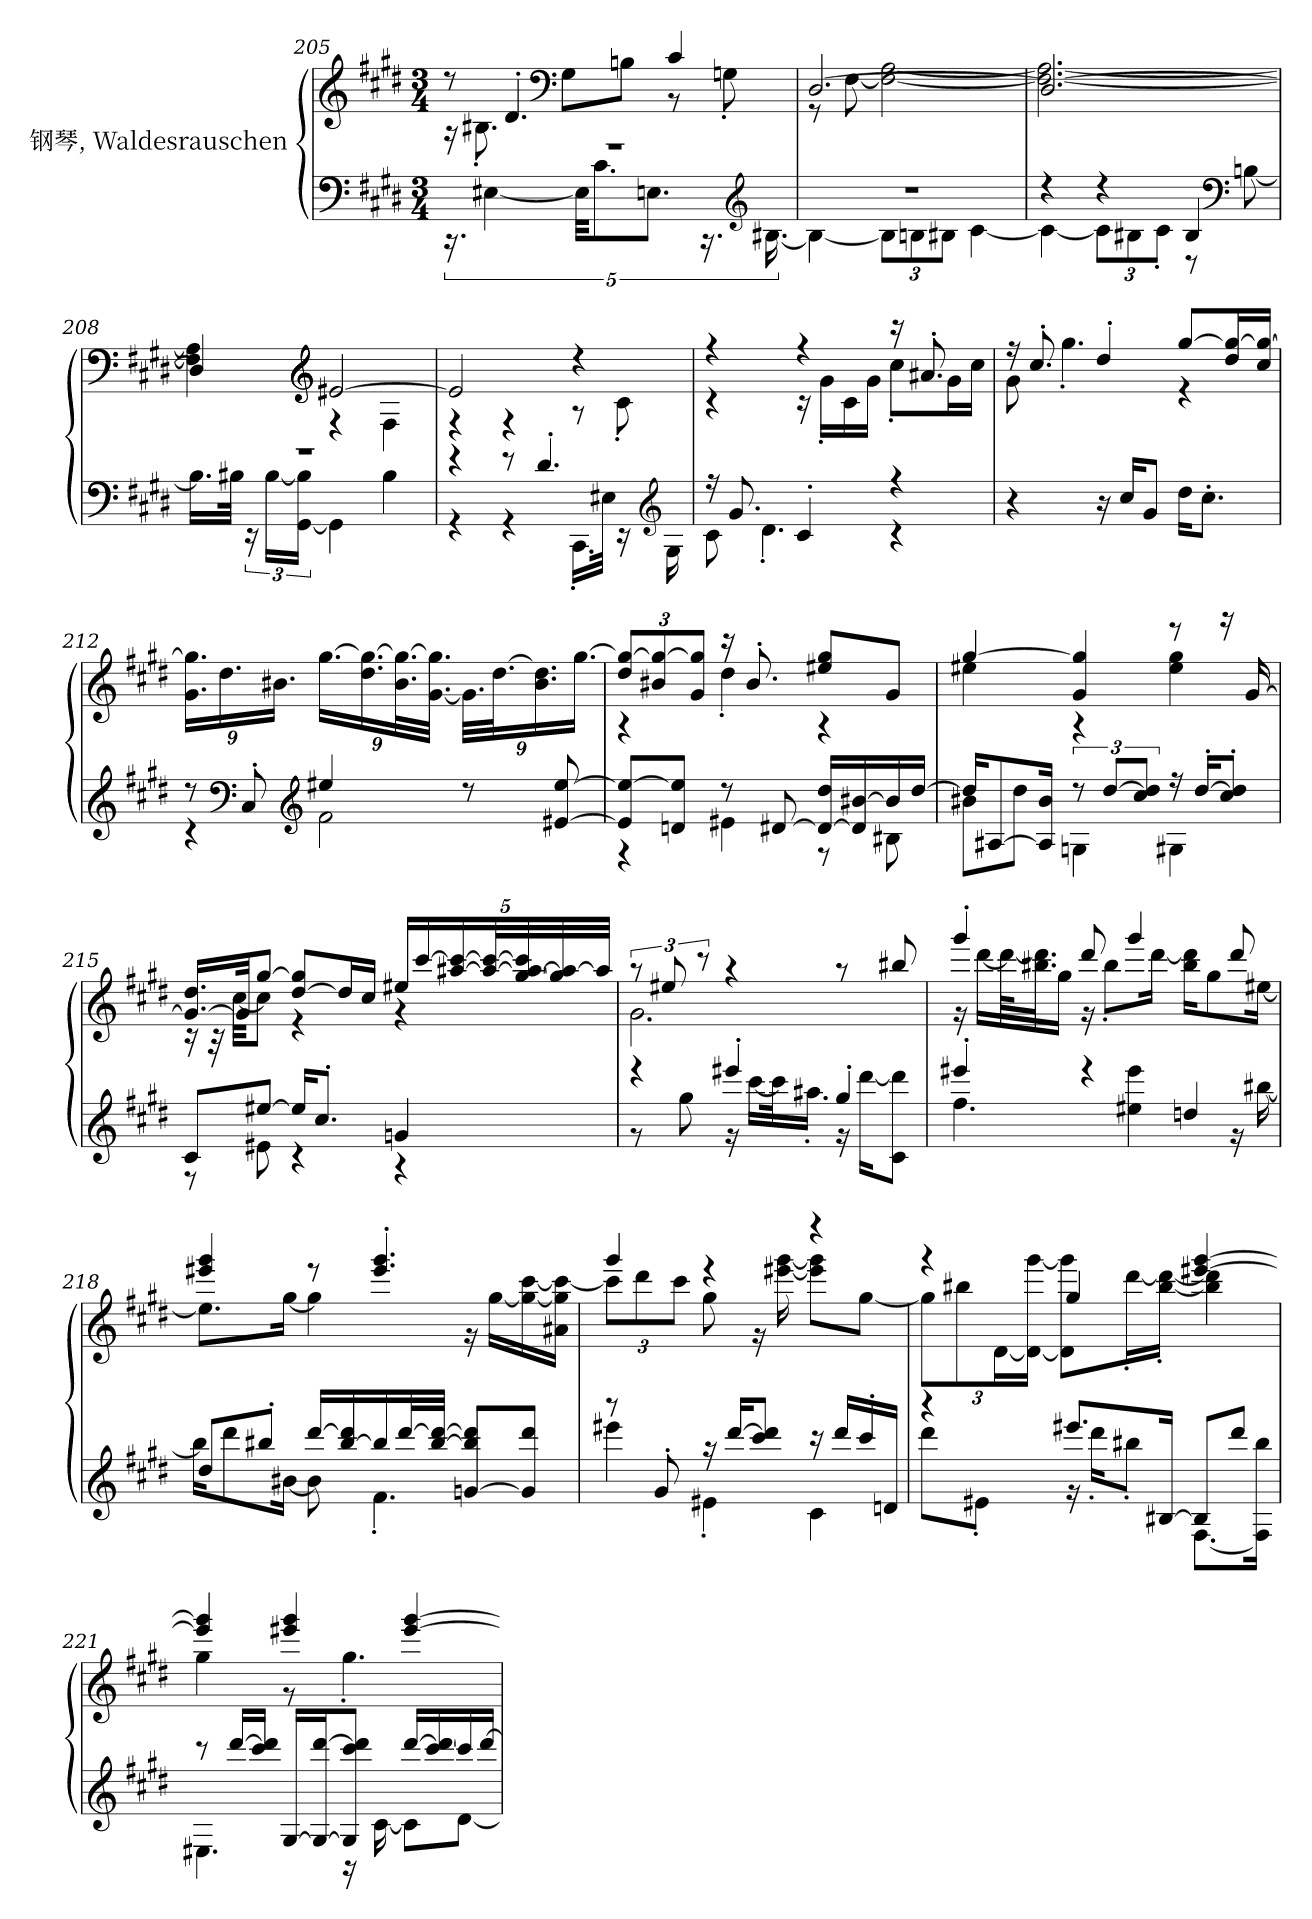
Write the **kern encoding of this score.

**kern	**kern
*part1	*part1
*staff2	*staff1
*I"钢琴, Waldesrauschen	*
!!LO:LB:g=z
*clefF4	*clefG2
*k[f#c#g#d#]	*k[f#c#g#d#]
*M3/4	*M3/4
=205	=205
*^	*^
2.r	20.r	8r	16r
.	.	.	8.B#X'\
.	[5E#X\	.	.
.	.	4.d#'/	.
*	*	*clefF4	*
.	.	.	8G#\L
.	40E#\KKL]	.	.
.	10.c#\	.	.
.	.	.	8Bn\J
.	10.En\J	.	.
.	.	4c#/	8r
.	20.r	.	.
.	.	.	8Gn'\
*clefG2	*	*	*
.	[20.B#X\	.	.
=206	=206	=206	=206
2.r	4B#\_	[2.D#/	8r
.	.	.	[8F#\
*	*Xbrackettup	*	*
.	12B#\L]	.	2F#\_ [2A\
.	12Bn\	.	.
.	12B#X\J	.	.
.	[4c#\	.	.
=207	=207	=207	=207
4r	4c#\_	2.D#/_	2.F#\_ 2.A\_
4r	12c#\L]	.	.
.	12B#X\	.	.
.	12c#'\J	.	.
4B#/	8r	.	.
*clefF4	*	*	*
.	[8Bn\	.	.
!!LO:LB:g=z	!!
=208	=208	=208	=208
2.r	16.B\LL]	4D#/]	4F#\] 4A\]
.	32B#X\JJk	.	.
*	*brackettup	*	*
.	24r	.	.
.	[24B#\LL	.	.
.	[24GG#\ 24B#\]JJ	.	.
*	*	*clefG2	*
.	4GG#\]	[2e#X/	4r
.	4B#\	.	4F#\
=209	=209	=209	=209
4r	4r	2e#/]	4r
8r	4r	.	4r
4.d#'/	.	.	.
.	16.CC#'\LL	4r	8r
.	32E#X\JJk	.	.
.	16r	.	8c#'\
*clefG2	*	*	*
.	16G#\	.	.
=210	=210	=210	=210
16r	8c#\	4r	4r
8.g#/	.	.	.
.	4.d#'\	.	.
4c#'/	.	4r	16r
.	.	.	16g#'\LL
.	.	.	16c#\
.	.	.	16g#\JJ
4r	4r	16r	8cc#'\L
.	.	8.a#X'/	.
.	.	.	16g#\L
.	.	.	16cc#\JJ
*v	*v	*	*
!!LO:LB:g=z	!!
=211	=211	=211
4r	16r	8g#\
.	8.cc#'/	.
.	.	4.gg#'\
16r	4dd#'/	.
16cc#/KL	.	.
8g#/J	.	.
16dd#\KL	[8gg#/L	4r
8.cc#'\J	.	.
.	16dd#/ 16gg#/_L	.
.	16cc#/ 16gg#/_JJ	.
*	*v	*v
=212	=212
*^	*
*	*	*Xbrackettup
8r	4r	18.g#\ 18.gg#\]LL
.	.	18.dd#\
*clefF4	*	*
8C#'/	.	.
.	.	18.b#X\JJ
*clefG2	*	*
4ee#X/	2f#\	[18.gg#\LL
.	.	18.dd#\ 18.gg#\_
.	.	36.b#\ 36.gg#\_L
.	.	[36.g#\ 36.gg#\]JJJ
8r	.	36.g#\LLL]
.	.	[36.dd#\J
.	.	18.b#\ 18.dd#\]
[8e#X/ [8ee#/	.	.
.	.	[18.gg#\JJ
!!LO:LB:g=z
=213	=213	=213
*	*	*^
8e#/] 8ee#/_L	4r	12dd#/ 12gg#/_L	4r
.	.	12b#X/ 12gg#/_	.
8dn/ 8ee#/]J	.	.	.
.	.	12g#/ 12gg#/]J	.
8r	4e#X\	16r	4dd#'\
.	.	8.b#'/	.
[8d#X/	.	.	.
16d#/_ 16dd#/LL	8r	8ee#X/ 8gg#/L	4r
16d#/] [16b#X/	.	.	.
16b#/]	8B#X\	8g#/J	.
[16dd#/JJ	.	.	.
=214	=214	=214	=214
16dd#/KL]	8b#X\L	[4gg#/	4ee#X\
[8A#X/	.	.	.
.	8dd#\J	.	.
16A#/] 16b#/Jk	.	.	.
12r	4Gn\	4g#/ 4gg#/]	4r
[12dd#/L	.	.	.
12cc#/ 12dd#/]J	.	.	.
16r	4G#X\	8r	4ee#\ 4gg#\
[16dd#'/KL	.	.	.
8cc#/' 8dd#/]'J	.	16r	.
.	.	[16g#/	.
!!LO:LB:g=z	!!
=215	=215	=215	=215
8c#/L	8r	16.g#/_ 16.dd#/LL	16r
.	.	.	32r
.	.	32g#/JK]	[32cc#\KKL
[8ee#X/J	8e#X\	[8gg#/J	8cc#\J]
16ee#/KL]	4r	[8dd#/ 8gg#/]L	4r
8.cc#'/J	.	.	.
.	.	16dd#/L]	.
.	.	16cc#/JJ	.
4gn/	4r	20ee#X/LL	4r
.	.	[20ccc#/	.
.	.	[20aa#X/ 20ccc#/_	.
.	.	40aa#/_ 40ccc#/_L	.
.	.	[40gg#/ 40aa#/_ 40ccc#/]	.
.	.	40gg#/] 40aa#/_	.
.	.	40aa#/JJJ]	.
=216	=216	=216	=216
*	*	*brackettup	*
4r	8r	12r	2.g#\
.	.	12ee#X/	.
.	8gg#\	.	.
.	.	12r	.
4eee#X'/	16r	4r	.
.	[16ccc#\LL	.	.
.	32ccc#\K]	.	.
.	16.aa#X'\JJ	.	.
4gg#'/	16r	8r	.
.	[16ddd#\KL	.	.
.	8c#\ 8ddd#\]J	8bb#X/	.
!!LO:PB:g=z	!!
=217	=217	=217	=217
4eee#X'/	4.ff#\	4ggg#'/	16r
.	.	.	[16ddd#\LL
.	.	.	64ddd#\KL_
.	.	.	32.bb#X\ 32.ddd#\]J
.	.	.	16gg#\JJ
4r	.	8ddd#/	16r
.	.	.	8bb#'\L
.	4ee#X\ 4eee#\	4ggg#/	.
.	.	.	[16ddd#\Jk
4ddn/	.	.	16bb#\ 16ddd#\]KL
.	.	.	8gg#\
.	16r	8ddd#/	.
.	[16bb#X\	.	[16ee#X\Jk
=218	=218	=218	=218
8dd#/L	16bb#\KL]	4eee#X/ 4ggg#/	8.ee#\L]
.	8ddd#\	.	.
8bb#X'/J	.	.	.
.	[16b#X\Jk	.	[16gg#\Jk
[16ddd#/LL	8b#\]	8r	4gg#\]
[16bb#/ 16ddd#/]	.	.	.
16bb#/]	4.f#'\	4.eee#/' 4.ggg#/'	.
[32ddd#/L	.	.	.
[32bb#/ 32ddd#/_JJJ	.	.	.
[8gn/ 8bb#/] 8ddd#/]L	.	.	16r
.	.	.	[16gg#\LL
8g/] 8ddd#/J	.	.	16gg#\_ [16ccc#\
.	.	.	16a#X\ 16gg#\] 16ccc#\_JJ
!!LO:LB:g=z	!!
=219	=219	=219	=219
*	*	*	*Xbrackettup
8r	4eee#X\	4ggg#/	12ccc#\L]
.	.	.	12ddd#\
8g#'/	.	.	.
.	.	.	12ccc#\J
16r	4e#X'\	4r	8gg#\
[16ddd#/KL	.	.	.
8ccc#/ 8ddd#/]J	.	.	16r
.	.	.	[16eee#X\ [16ggg#\
16r	4c#\	4r	8eee#\] 8ggg#\]L
16ddd#/LL	.	.	.
16ccc#'/	.	.	[8gg#\J
16dn/JJ	.	.	.
=220	=220	=220	=220
4r	8ddd#\L	4r	12gg#\L]
.	.	.	12bb#X\
.	8e#X'\J	.	.
.	.	.	[24d#\L
.	.	.	24d#\_ [24ggg#\JJ
8.eee#X/L	16r	4gg#/	8d#\] 8ggg#\]L
.	16ddd#'\KL	.	.
.	8bb#X'\J	.	[16ddd#'\L
[16B#X/Jk	.	.	[16bb#\' 16ddd#\_'JJ
8B#/L]	[8.F#\L	[4eee#X/ [4ggg#/	4bb#\] 4ddd#\]
8ddd#/J	.	.	.
.	16F#\] 16bb#\Jk	.	.
!!LO:LB:g=z	!!
=221	=221	=221	=221
8r	4.E#X\	4eee#/] 4ggg#/]	4gg#\
[16ddd#/LL	.	.	.
16ccc#/ 16ddd#/]JJ	.	.	.
[16G#/LL	.	4eee#X/ 4ggg#/	8r
16G#/_ [16ddd#/J	.	.	.
8G#/] 8ccc#/ 8ddd#/]J	16r	.	4.gg#'\
.	[16c#\	.	.
[16ddd#/LL	8c#\L]	[4eee#/ [4ggg#/	.
[16ccc#/ 16ddd#/]	.	.	.
16ccc#/]	[8d#\J	.	.
[16ddd#/JJ	.	.	.
*v	*v	*	*
*	*v	*v
=	=
*-	*-
